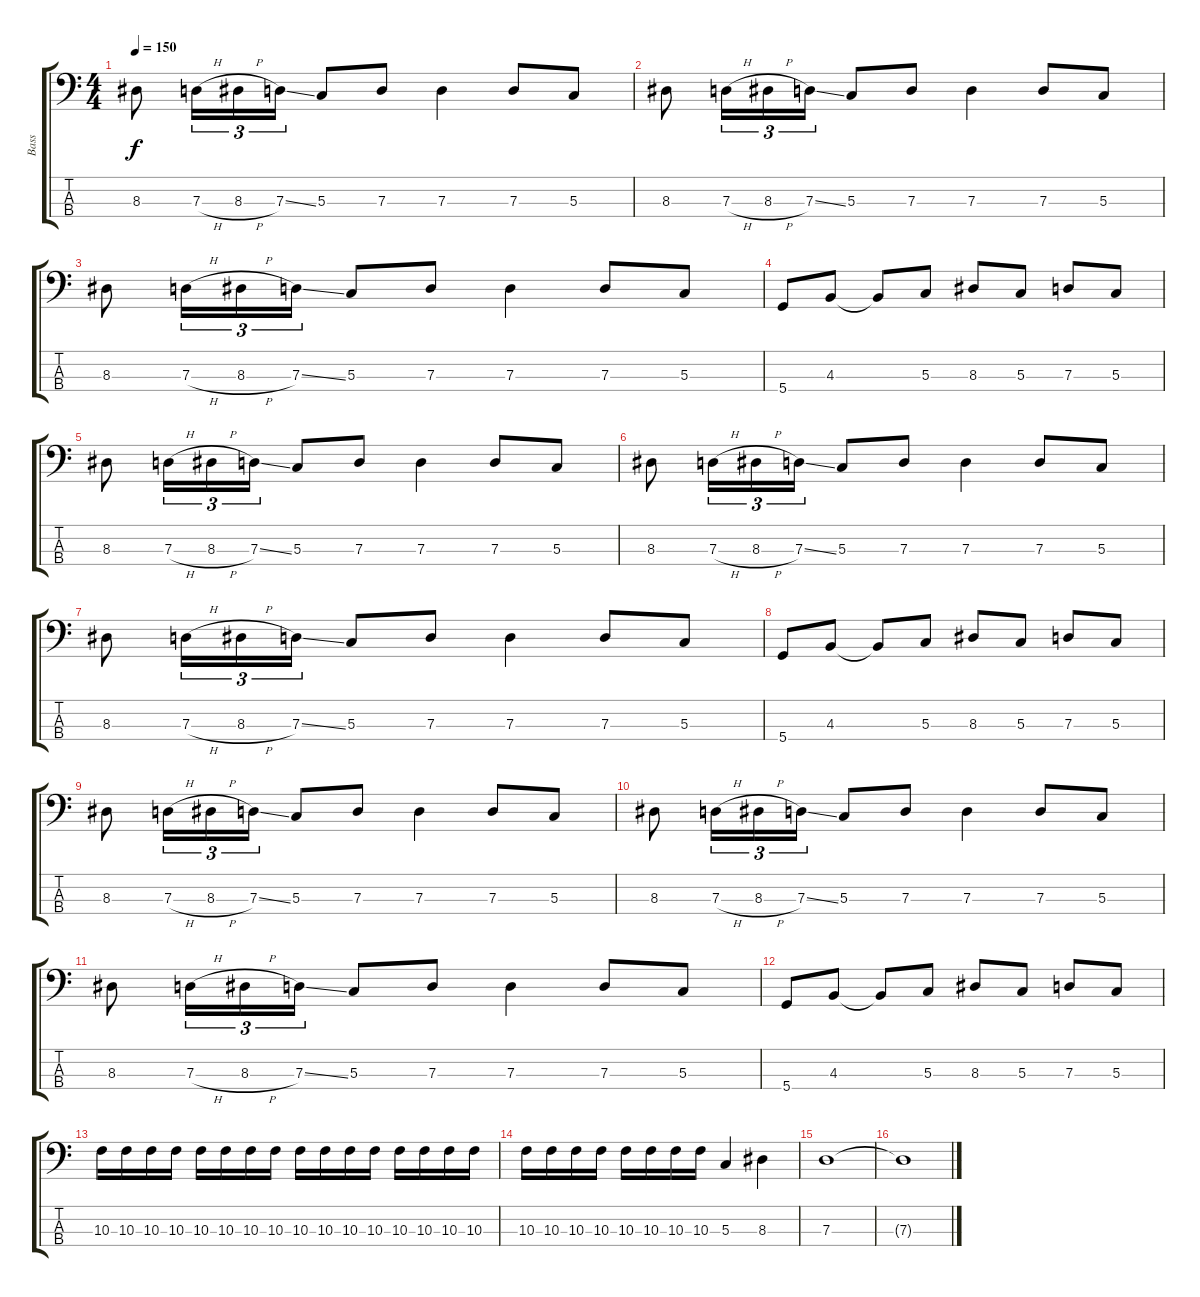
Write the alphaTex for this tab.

\track ("Bass" "Bass") {instrument electricbasspick}
\staff {score tabs}
\tuning (F2 C2 G1 D1) {hide}
\ts (4 4)
\tempo 150
\clef f4
\ks c
8.3.8{dy f} 7.3{h}.16{tu (3 2)} 8.3{h}.16{tu (3 2)} 7.3{ss}.16{tu (3 2)} 5.3.8 7.3.8 7.3.4 7.3.8 5.3.8 |
8.3.8 7.3{h}.16{tu (3 2)} 8.3{h}.16{tu (3 2)} 7.3{ss}.16{tu (3 2)} 5.3.8 7.3.8 7.3.4 7.3.8 5.3.8 |
8.3.8 7.3{h}.16{tu (3 2)} 8.3{h}.16{tu (3 2)} 7.3{ss}.16{tu (3 2)} 5.3.8 7.3.8 7.3.4 7.3.8 5.3.8 |
5.4.8 4.3.8 4.3{t}.8 5.3.8 8.3.8 5.3.8 7.3.8 5.3.8 |
8.3.8 7.3{h}.16{tu (3 2)} 8.3{h}.16{tu (3 2)} 7.3{ss}.16{tu (3 2)} 5.3.8 7.3.8 7.3.4 7.3.8 5.3.8 |
8.3.8 7.3{h}.16{tu (3 2)} 8.3{h}.16{tu (3 2)} 7.3{ss}.16{tu (3 2)} 5.3.8 7.3.8 7.3.4 7.3.8 5.3.8 |
8.3.8 7.3{h}.16{tu (3 2)} 8.3{h}.16{tu (3 2)} 7.3{ss}.16{tu (3 2)} 5.3.8 7.3.8 7.3.4 7.3.8 5.3.8 |
5.4.8 4.3.8 4.3{t}.8 5.3.8 8.3.8 5.3.8 7.3.8 5.3.8 |
8.3.8 7.3{h}.16{tu (3 2)} 8.3{h}.16{tu (3 2)} 7.3{ss}.16{tu (3 2)} 5.3.8 7.3.8 7.3.4 7.3.8 5.3.8 |
8.3.8 7.3{h}.16{tu (3 2)} 8.3{h}.16{tu (3 2)} 7.3{ss}.16{tu (3 2)} 5.3.8 7.3.8 7.3.4 7.3.8 5.3.8 |
8.3.8 7.3{h}.16{tu (3 2)} 8.3{h}.16{tu (3 2)} 7.3{ss}.16{tu (3 2)} 5.3.8 7.3.8 7.3.4 7.3.8 5.3.8 |
5.4.8 4.3.8 4.3{t}.8 5.3.8 8.3.8 5.3.8 7.3.8 5.3.8 |
\section ("" "")
10.3.16 10.3.16 10.3.16 10.3.16 10.3.16 10.3.16 10.3.16 10.3.16 10.3.16 10.3.16 10.3.16 10.3.16 10.3.16 10.3.16 10.3.16 10.3.16 |
10.3.16 10.3.16 10.3.16 10.3.16 10.3.16 10.3.16 10.3.16 10.3.16 5.3.4 8.3.4 |
7.3.1 |
7.3{t}.1{volume 0}
